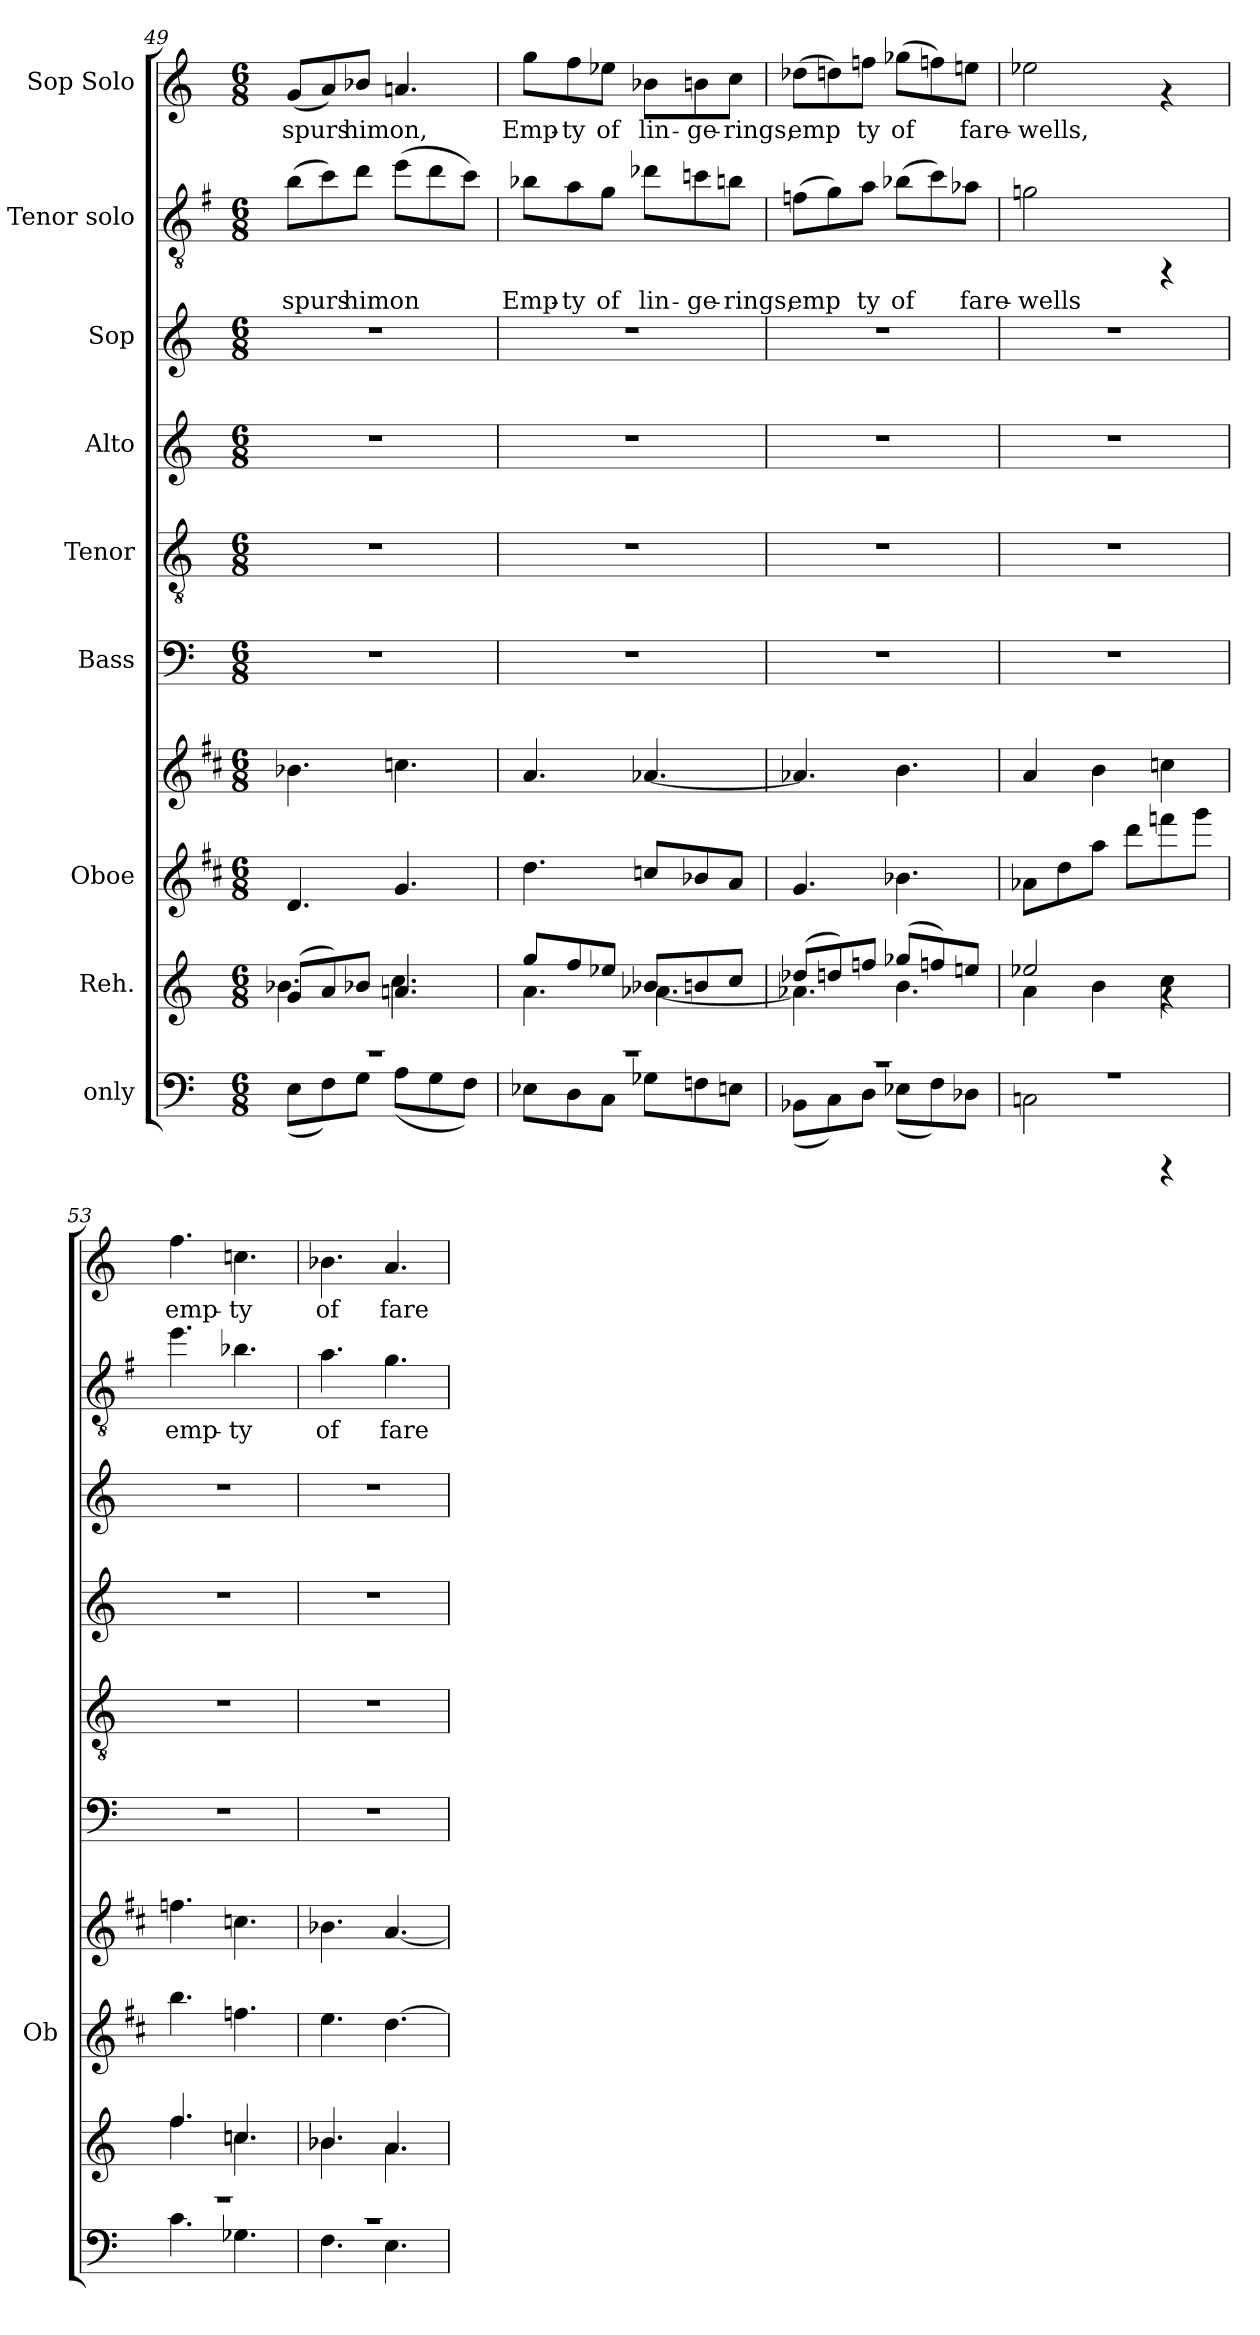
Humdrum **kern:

**kern	**kern	**kern	**kern	**kern	**kern	**kern	**kern	**kern	**text	**kern	**text
*part9	*part8	*part7	*part7	*part6	*part5	*part4	*part3	*part2	*part2	*part1	*part1
*staff10	*staff9	*staff8	*staff7	*staff6	*staff5	*staff4	*staff3	*staff2	*staff2	*staff1	*staff1
*I"only	*I"Reh.	*I"Oboe	*	*I"Bass	*I"Tenor	*I"Alto	*I"Sop	*I"Tenor solo	*	*I"Sop Solo	*
*	*	*I'Ob	*	*	*	*	*	*	*	*	*
!!LO:PB:g=z
*clefF4	*clefG2	*clefG2	*clefG2	*clefF4	*clefGv2	*clefG2	*clefG2	*clefGv2	*	*clefG2	*
*	*	*	*	*	*	*	*	*ITrd4c7	*	*	*
*k[]	*k[]	*k[f#c#]	*k[f#c#]	*k[]	*k[]	*k[]	*k[]	*k[]	*	*k[]	*
*C:	*C:	*D:	*D:	*C:	*C:	*C:	*C:	*C:	*	*C:	*
*M6/8	*M6/8	*M6/8	*M6/8	*M6/8	*M6/8	*M6/8	*M6/8	*M6/8	*	*M6/8	*
=49	=49	=49	=49	=49	=49	=49	=49	=49	=49	=49	=49
*^	*^	*	*	*	*	*	*	*	*	*	*
!	!	!	!	!	!	!	!	!	!	!	!LO:LY:b:cj	!	!LO:LY:b:cj
2.r	(>8E\L	(>8g/L	4.b-X\	4.d/	4.b-X\	2.r	2.r	2.r	2.r	(>8e\L	spurs	(>8g/L	spurs
!	!	!	!	!	!	!	!	!	!	!	!LO:LY:b:cj	!	!LO:LY:b:cj
.	8F\)	8a/)	.	.	.	.	.	.	.	8f\)	.	8a/)	.
!	!	!	!	!	!	!	!	!	!	!	!LO:LY:b:cj	!	!LO:LY:b:cj
.	8G\J	8b-X/J	.	.	.	.	.	.	.	8g\J	him	8b-X/J	him
!	!	!	!	!	!	!	!	!	!	!	!LO:LY:b:cj	!	!LO:LY:b:cj
.	(>8A\L	4.an/	4.cc\	4.g/	4.cc\	.	.	.	.	(>8a\L	on	4.an/	on,
!	!	!	!	!	!	!	!	!	!	!	!LO:LY:b:cj	!	!
.	8G\	.	.	.	.	.	.	.	.	8g\	.	.	.
!	!	!	!	!	!	!	!	!	!	!	!LO:LY:b:cj	!	!
.	8F\J)	.	.	.	.	.	.	.	.	8f\J)	.	.	.
=50	=50	=50	=50	=50	=50	=50	=50	=50	=50	=50	=50	=50	=50
!	!	!	!	!	!	!	!	!	!	!	!LO:LY:b:cj	!	!LO:LY:b:cj
2.r	8E-X\L	8gg/L	4.a\	4.dd\	4.a/	2.r	2.r	2.r	2.r	8e-X\L	Emp-	8gg\L	Emp-
!	!	!	!	!	!	!	!	!	!	!	!LO:LY:b:cj	!	!LO:LY:b:cj
.	8D\	8ff/	.	.	.	.	.	.	.	8d\	-ty	8ff\	-ty
!	!	!	!	!	!	!	!	!	!	!	!LO:LY:b:cj	!	!LO:LY:b:cj
.	8C\J	8ee-X/J	.	.	.	.	.	.	.	8c\J	of	8ee-X\J	of
!	!	!	!	!	!	!	!	!	!	!	!LO:LY:b:cj	!	!LO:LY:b:cj
.	8G-X\L	8b-X/L	[>4.a-X\	8ccn/L	[<4.a-X/	.	.	.	.	8g-X\L	lin-	8b-X\L	lin-
!	!	!	!	!	!	!	!	!	!	!	!LO:LY:b:cj	!	!LO:LY:b:cj
.	8Fn\	8bn/	.	8b-X/	.	.	.	.	.	8fn\	-ge-	8bn\	-ge-
!	!	!	!	!	!	!	!	!	!	!	!LO:LY:b:cj	!	!LO:LY:b:cj
.	8En\J	8cc/J	.	8a/J	.	.	.	.	.	8en\J	-rings,	8cc\J	-rings,
=51	=51	=51	=51	=51	=51	=51	=51	=51	=51	=51	=51	=51	=51
!	!	!	!	!	!	!	!	!	!	!	!LO:LY:b:cj	!	!LO:LY:b:cj
2.r	(>8BB-X\L	(>8dd-X/L	4.a-X\]	4.g/	4.a-X/]	2.r	2.r	2.r	2.r	(>8B-X\L	emp-	(>8dd-X\L	emp-
!	!	!	!	!	!	!	!	!	!	!	!LO:LY:b:cj	!	!LO:LY:b:cj
.	8C\)	8ddn/)	.	.	.	.	.	.	.	8c\)	-	8ddn\)	-
!	!	!	!	!	!	!	!	!	!	!	!LO:LY:b:cj	!	!LO:LY:b:cj
.	8D\J	8ffn/J	.	.	.	.	.	.	.	8d\J	ty	8ffn\J	ty
!	!	!	!	!	!	!	!	!	!	!	!LO:LY:b:cj	!	!LO:LY:b:cj
.	(>8E-X\L	(>8gg-X/L	4.b\	4.b-X\	4.b\	.	.	.	.	(>8e-X\L	of	(>8gg-X\L	of
!	!	!	!	!	!	!	!	!	!	!	!LO:LY:b:cj	!	!LO:LY:b:cj
.	8F\)	8ffn/)	.	.	.	.	.	.	.	8f\)	.	8ffn\)	.
!	!	!	!	!	!	!	!	!	!	!	!LO:LY:b:cj	!	!LO:LY:b:cj
.	8D-X\J	8een/J	.	.	.	.	.	.	.	8d-X\J	fare-	8een\J	fare-
=52	=52	=52	=52	=52	=52	=52	=52	=52	=52	=52	=52	=52	=52
!	!	!	!	!	!	!	!	!	!	!	!LO:LY:b:cj	!	!LO:LY:b:cj
2.r	2Cn\	2ee-X/	4a\	8a-X\L	4a/	2.r	2.r	2.r	2.r	2cn\	-wells	2ee-X\	-wells,
.	.	.	.	8dd\	.	.	.	.	.	.	.	.	.
.	.	.	4b\	8aa\J	4b\	.	.	.	.	.	.	.	.
.	.	.	.	8ddd\L	.	.	.	.	.	.	.	.	.
.	4rCCC	4rf	4cc\	8fffn\	4cc\	.	.	.	.	4rFF	.	4rf	.
.	.	.	.	8ggg\J	.	.	.	.	.	.	.	.	.
=53	=53	=53	=53	=53	=53	=53	=53	=53	=53	=53	=53	=53	=53
!	!	!	!	!	!	!	!	!	!	!	!LO:LY:b:cj	!	!LO:LY:b:cj
2.r	4.c\	4.ff/	4.ff\	4.bb\	4.ff\	2.r	2.r	2.r	2.r	4.a\	emp-	4.ff\	emp-
!	!	!	!	!	!	!	!	!	!	!	!LO:LY:b:cj	!	!LO:LY:b:cj
.	4.G-X\	4.ccn/	4.ccn\	4.ffn\	4.ccn\	.	.	.	.	4.e-X\	-ty	4.ccn\	-ty
=54	=54	=54	=54	=54	=54	=54	=54	=54	=54	=54	=54	=54	=54
!	!	!	!	!	!	!	!	!	!	!	!LO:LY:b:cj	!	!LO:LY:b:cj
2.r	4.F\	4.b-X/	4.b-X\	4.ee\	4.b-X\	2.r	2.r	2.r	2.r	4.d\	of	4.b-X\	of
!	!	!	!	!	!	!	!	!	!	!	!LO:LY:b:cj	!	!LO:LY:b:cj
.	4.E\	4.a/	4.a\	[>4.dd\	[<4.a/	.	.	.	.	4.c\	fare-	4.a/	fare-
*v	*v	*	*	*	*	*	*	*	*	*	*	*	*
*	*v	*v	*	*	*	*	*	*	*	*	*	*
=	=	=	=	=	=	=	=	=	=	=	=
*-	*-	*-	*-	*-	*-	*-	*-	*-	*-	*-	*-
